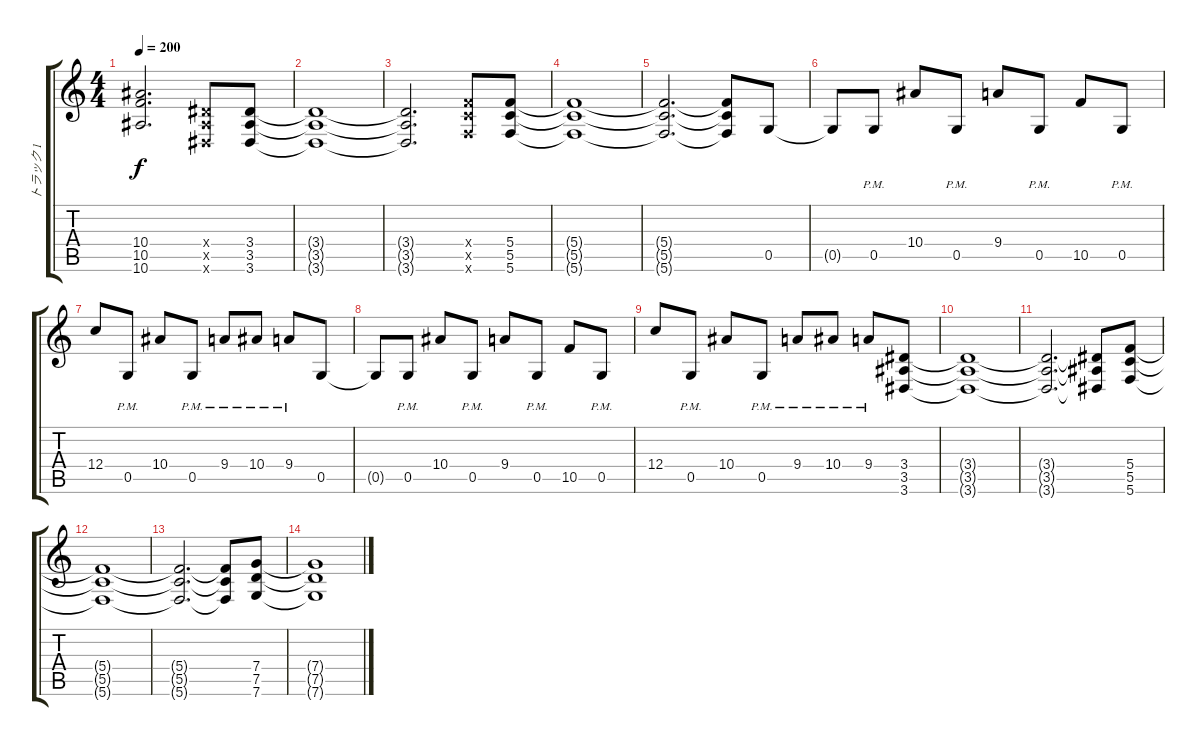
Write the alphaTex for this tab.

\track ("トラック 1" "トラック 1") {instrument overdrivenguitar}
\staff {score tabs}
\tuning (D4 A3 F3 C3 G2 C2) {hide}
\ts (4 4)
\tempo 200
\clef g2
\ks c
(10.4{t} 10.5{t} 10.6{t}).2{d dy f} (3.4{x} 3.5{x} 3.6{x}).8 (3.4 3.5 3.6).8 |
(3.4{t} 3.5{t} 3.6{t}).1 |
(3.4{t} 3.5{t} 3.6{t}).2{d} (5.4{x} 5.5{x} 5.6{x}).8 (5.4 5.5 5.6).8 |
(5.4{t} 5.5{t} 5.6{t}).1 |
(5.4{t} 5.5{t} 5.6{t}).2{d} (5.4{t} 5.5{t} 5.6{t}).8 0.5.8 |
0.5{t}.8 0.5{pm}.8 10.4.8 0.5{pm}.8 9.4.8 0.5{pm}.8 10.5.8 0.5{pm}.8 |
12.4.8 0.5{pm}.8 10.4.8 0.5{pm}.8 9.4{pm}.8 10.4{pm}.8 9.4{pm}.8 0.5.8 |
0.5{t}.8 0.5{pm}.8 10.4.8 0.5{pm}.8 9.4.8 0.5{pm}.8 10.5.8 0.5{pm}.8 |
12.4.8 0.5{pm}.8 10.4.8 0.5{pm}.8 9.4{pm}.8 10.4{pm}.8 9.4{pm}.8 (3.4 3.5 3.6).8 |
(3.4{t} 3.5{t} 3.6{t}).1 |
(3.4{t} 3.5{t} 3.6{t}).2{d} (3.4{t} 3.5{t} 3.6{t}).8 (5.4 5.5 5.6).8 |
(5.4{t} 5.5{t} 5.6{t}).1 |
(5.4{t} 5.5{t} 5.6{t}).2{d} (5.4{t} 5.5{t} 5.6{t}).8 (7.4 7.5 7.6).8 |
(7.4{t} 7.5{t} 7.6{t}).1
